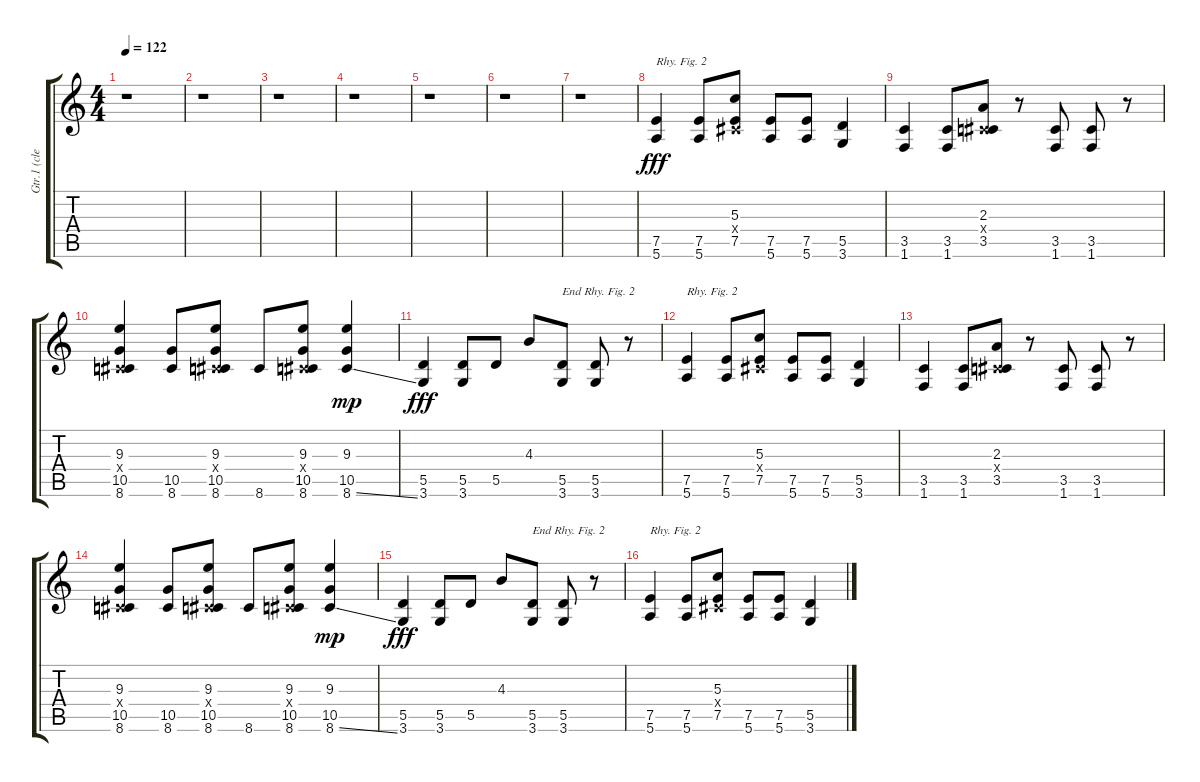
\track ("Gtr.1 (clean)" "Gtr.1 (cle") {instrument electricguitarclean}
\staff {score tabs}
\tuning (E4 B3 G3 D3 A2 E2) {hide}
\ts (4 4)
\tempo 122
\clef g2
\ks c
r.1{dy fff} |
r.1 |
r.1 |
r.1 |
r.1 |
r.1 |
r.1 |
(7.5 5.6).4{txt "Rhy. Fig. 2"} (7.5 5.6).8 (5.3 -1.4{x} 7.5).8 (7.5 5.6).8 (7.5 5.6).8 (5.5 3.6).4 |
(3.5 1.6).4 (3.5 1.6).8 (2.3 -1.4{x} 3.5).8 r.8 (3.5 1.6).8 (3.5 1.6).8 r.8 |
(9.3 -1.4{x} 10.5 8.6).4 (10.5 8.6).8 (9.3 -1.4{x} 10.5 8.6).8 8.6.8 (9.3 -1.4{x} 10.5 8.6).8 (9.3 10.5 8.6{ss}).4{dy mp} |
(5.5 3.6).4{dy fff} (5.5 3.6).8 5.5.8 4.3.8 (5.5 3.6).8{txt "End Rhy. Fig. 2"} (5.5 3.6).8 r.8 |
(7.5 5.6).4{txt "Rhy. Fig. 2"} (7.5 5.6).8 (5.3 -1.4{x} 7.5).8 (7.5 5.6).8 (7.5 5.6).8 (5.5 3.6).4 |
(3.5 1.6).4 (3.5 1.6).8 (2.3 -1.4{x} 3.5).8 r.8 (3.5 1.6).8 (3.5 1.6).8 r.8 |
(9.3 -1.4{x} 10.5 8.6).4 (10.5 8.6).8 (9.3 -1.4{x} 10.5 8.6).8 8.6.8 (9.3 -1.4{x} 10.5 8.6).8 (9.3 10.5 8.6{ss}).4{dy mp} |
(5.5 3.6).4{dy fff} (5.5 3.6).8 5.5.8 4.3.8 (5.5 3.6).8{txt "End Rhy. Fig. 2"} (5.5 3.6).8 r.8 |
(7.5 5.6).4{txt "Rhy. Fig. 2"} (7.5 5.6).8 (5.3 -1.4{x} 7.5).8 (7.5 5.6).8 (7.5 5.6).8 (5.5 3.6).4
